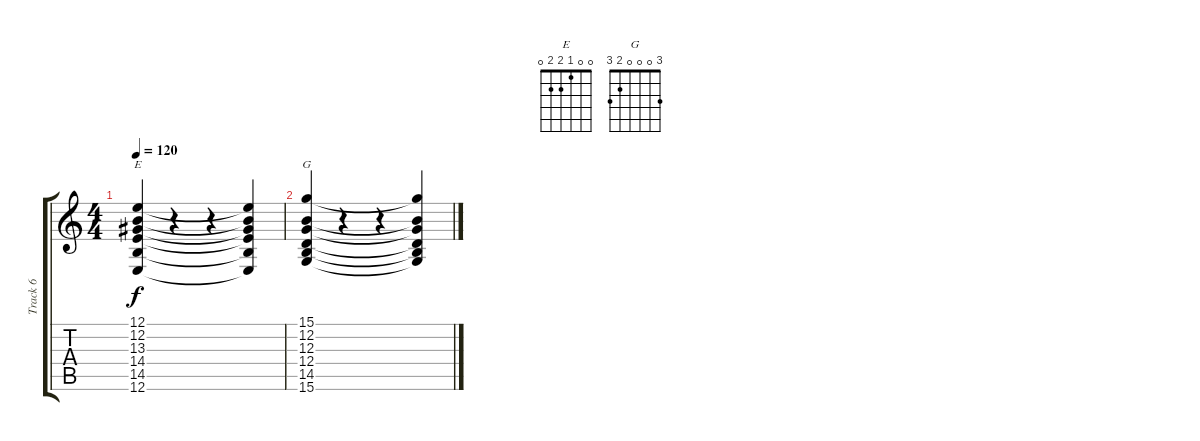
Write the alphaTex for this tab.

\track ("Track 6" "Track 6") {instrument stringensemble1}
\staff {score tabs}
\tuning (E4 B3 G3 D3 A2 E2) {hide}
\chord ("E" 0 0 1 2 2 0)
\chord ("G" 3 0 0 0 2 3)
\ts (4 4)
\tempo 120
\clef g2
\ks c
(12.1 12.2 13.3 14.4 14.5 12.6).4{ch "E" dy f} r.4 r.4 (12.1{t} 12.2{t} 13.3{t} 14.4{t} 14.5{t} 12.6{t}).4 |
(15.1 12.2 12.3 12.4 14.5 15.6).4{ch "G"} r.4 r.4 (15.1{t} 12.2{t} 12.3{t} 12.4{t} 14.5{t} 15.6{t}).4
